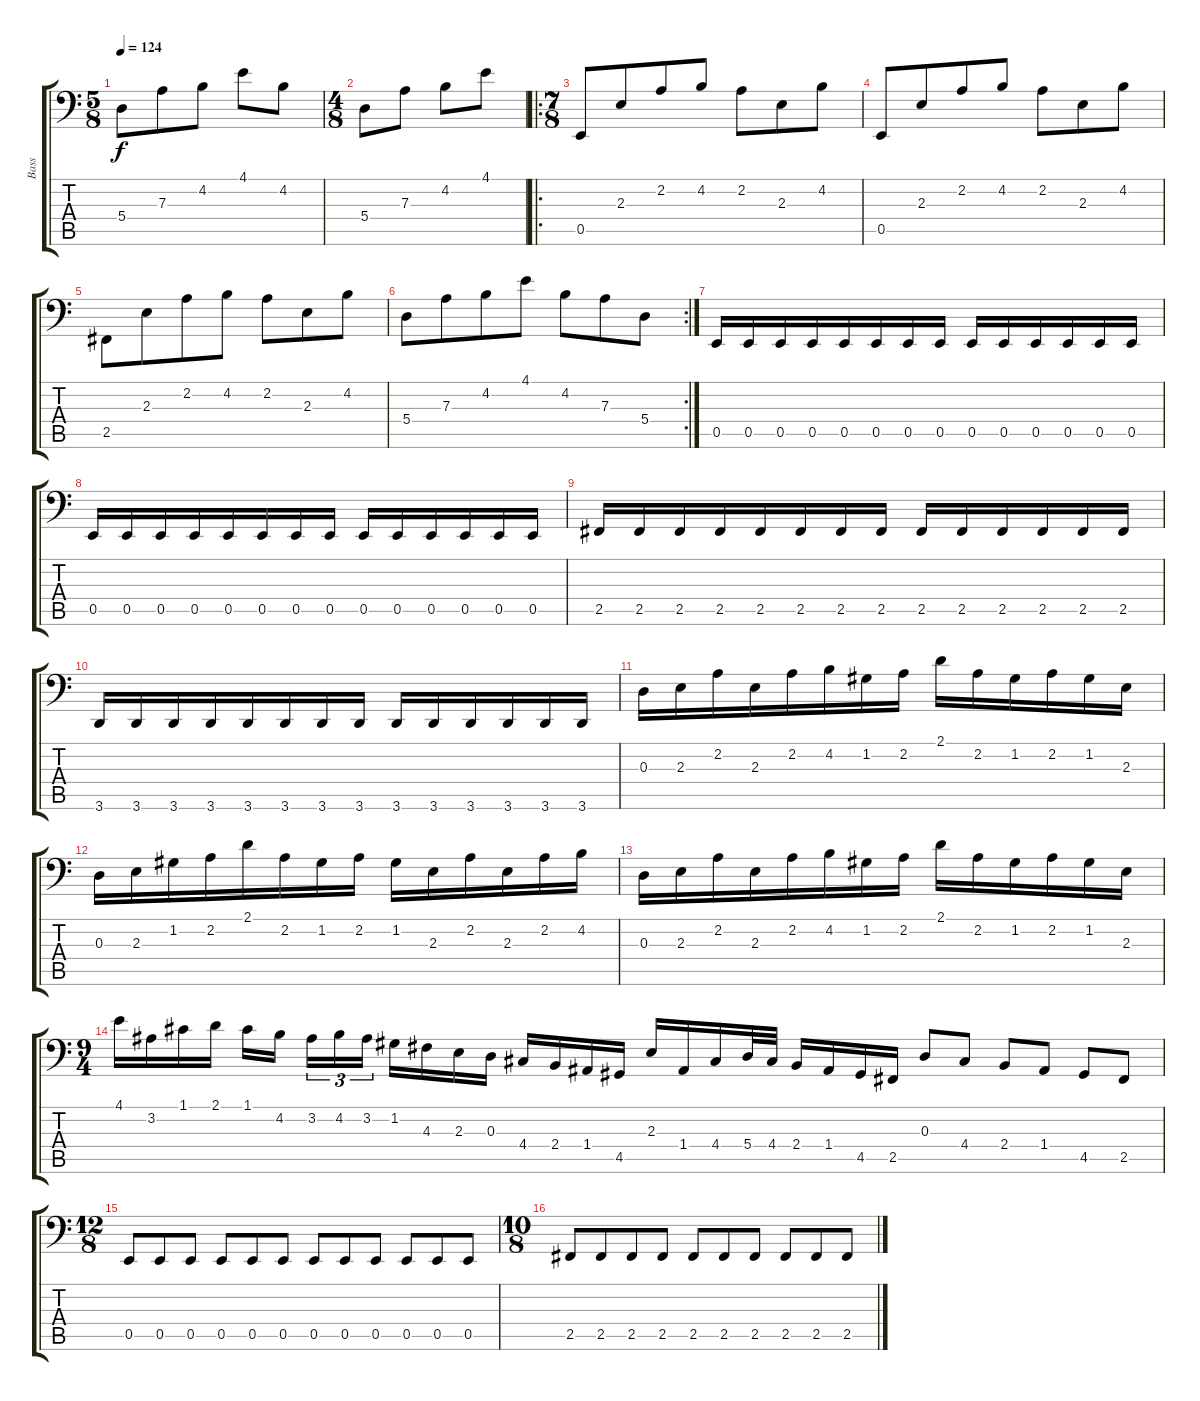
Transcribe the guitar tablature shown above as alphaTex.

\track ("Bass" "Bass") {instrument electricbasspick}
\staff {score tabs}
\tuning (C3 G2 D2 A1 E1 B0) {hide}
\ts (5 8)
\tempo 124
\clef f4
\ks c
5.4.8{dy f} 7.3.8 4.2.8 4.1.8 4.2.8 |
\ts (4 8)
5.4.8 7.3.8 4.2.8 4.1.8 |
\ro
\ts (7 8)
0.5.8 2.3.8 2.2.8 4.2.8 2.2.8 2.3.8 4.2.8 |
0.5.8 2.3.8 2.2.8 4.2.8 2.2.8 2.3.8 4.2.8 |
2.5.8 2.3.8 2.2.8 4.2.8 2.2.8 2.3.8 4.2.8 |
\rc 2
5.4.8 7.3.8 4.2.8 4.1.8 4.2.8 7.3.8 5.4.8 |
0.5.16 0.5.16 0.5.16 0.5.16 0.5.16 0.5.16 0.5.16 0.5.16 0.5.16 0.5.16 0.5.16 0.5.16 0.5.16 0.5.16 |
0.5.16 0.5.16 0.5.16 0.5.16 0.5.16 0.5.16 0.5.16 0.5.16 0.5.16 0.5.16 0.5.16 0.5.16 0.5.16 0.5.16 |
2.5.16 2.5.16 2.5.16 2.5.16 2.5.16 2.5.16 2.5.16 2.5.16 2.5.16 2.5.16 2.5.16 2.5.16 2.5.16 2.5.16 |
3.6.16 3.6.16 3.6.16 3.6.16 3.6.16 3.6.16 3.6.16 3.6.16 3.6.16 3.6.16 3.6.16 3.6.16 3.6.16 3.6.16 |
0.3.16 2.3.16 2.2.16 2.3.16 2.2.16 4.2.16 1.2.16 2.2.16 2.1.16 2.2.16 1.2.16 2.2.16 1.2.16 2.3.16 |
0.3.16 2.3.16 1.2.16 2.2.16 2.1.16 2.2.16 1.2.16 2.2.16 1.2.16 2.3.16 2.2.16 2.3.16 2.2.16 4.2.16 |
0.3.16 2.3.16 2.2.16 2.3.16 2.2.16 4.2.16 1.2.16 2.2.16 2.1.16 2.2.16 1.2.16 2.2.16 1.2.16 2.3.16 |
\ts (9 4)
4.1.16 3.2.16 1.1.16 2.1.16 1.1.16 4.2.16 3.2.16{tu (3 2)} 4.2.16{tu (3 2)} 3.2.16{tu (3 2)} 1.2.16 4.3.16 2.3.16 0.3.16 4.4.16 2.4.16 1.4.16 4.5.16 2.3.16 1.4.16 4.4.16 5.4.32 4.4.32 2.4.16 1.4.16 4.5.16 2.5.16 0.3.8 4.4.8 2.4.8 1.4.8 4.5.8 2.5.8 |
\ts (12 8)
0.5.8 0.5.8 0.5.8 0.5.8 0.5.8 0.5.8 0.5.8 0.5.8 0.5.8 0.5.8 0.5.8 0.5.8 |
\ts (10 8)
2.5.8 2.5.8 2.5.8 2.5.8 2.5.8 2.5.8 2.5.8 2.5.8 2.5.8 2.5.8
